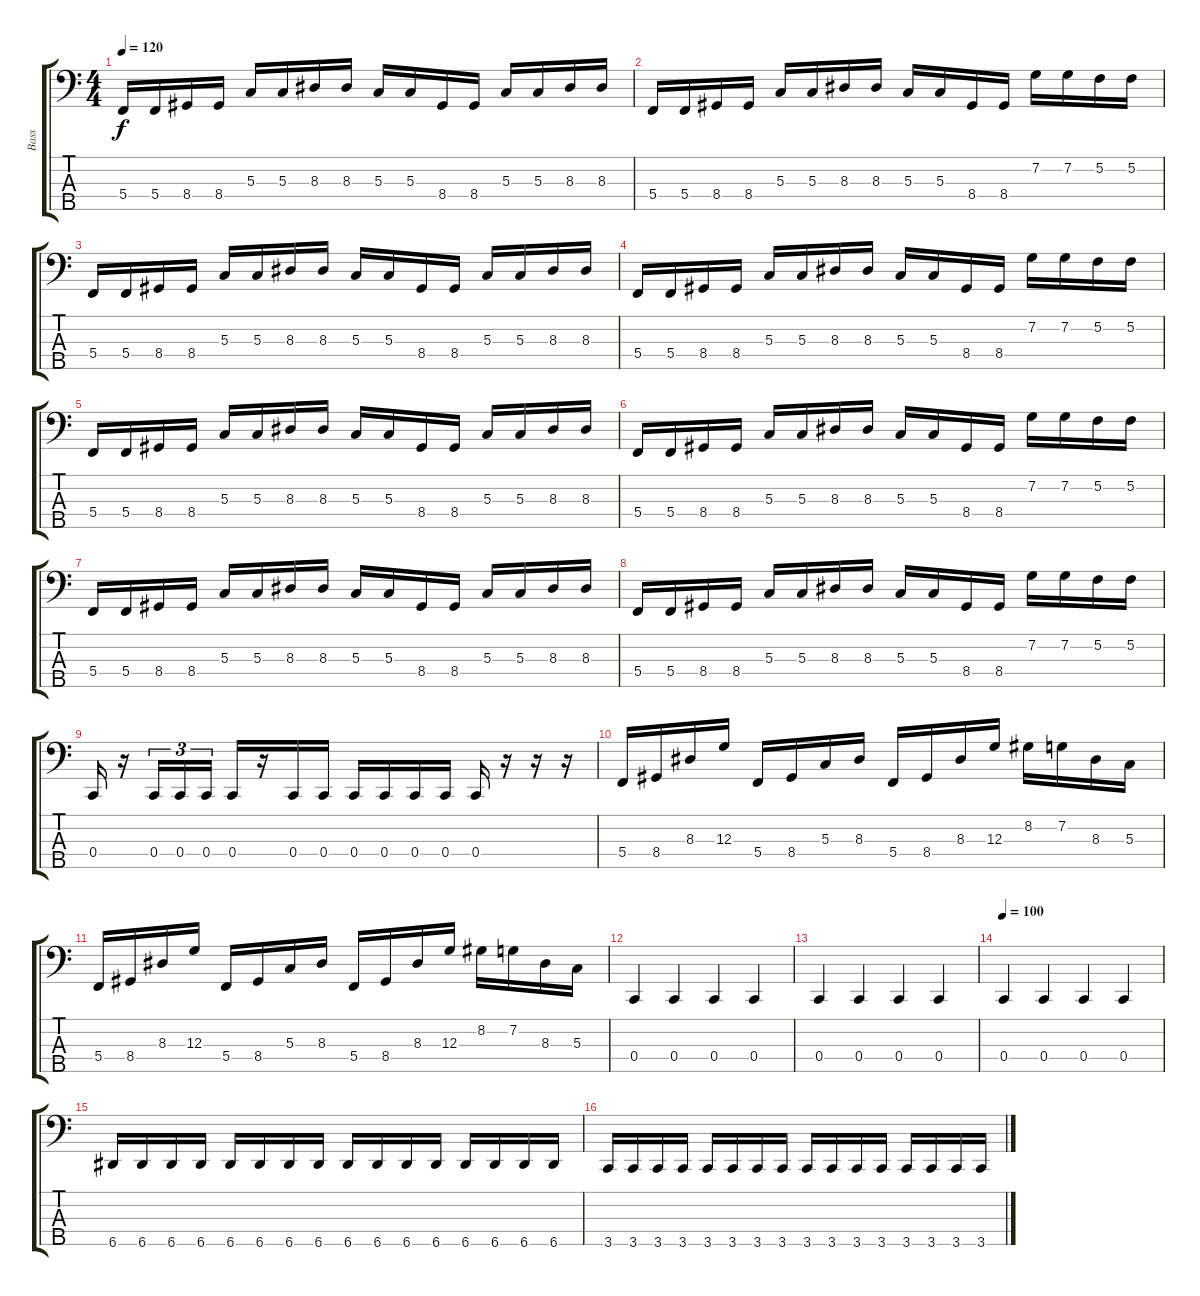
\track ("Bass" "Bass") {instrument electricbasspick}
\staff {score tabs}
\tuning (F2 C2 G1 C1 A0) {hide}
\ts (4 4)
\tempo 120
\clef f4
\ks c
5.4.16{dy f} 5.4.16 8.4.16 8.4.16 5.3.16 5.3.16 8.3.16 8.3.16 5.3.16 5.3.16 8.4.16 8.4.16 5.3.16 5.3.16 8.3.16 8.3.16 |
5.4.16 5.4.16 8.4.16 8.4.16 5.3.16 5.3.16 8.3.16 8.3.16 5.3.16 5.3.16 8.4.16 8.4.16 7.2.16 7.2.16 5.2.16 5.2.16 |
5.4.16 5.4.16 8.4.16 8.4.16 5.3.16 5.3.16 8.3.16 8.3.16 5.3.16 5.3.16 8.4.16 8.4.16 5.3.16 5.3.16 8.3.16 8.3.16 |
5.4.16 5.4.16 8.4.16 8.4.16 5.3.16 5.3.16 8.3.16 8.3.16 5.3.16 5.3.16 8.4.16 8.4.16 7.2.16 7.2.16 5.2.16 5.2.16 |
5.4.16 5.4.16 8.4.16 8.4.16 5.3.16 5.3.16 8.3.16 8.3.16 5.3.16 5.3.16 8.4.16 8.4.16 5.3.16 5.3.16 8.3.16 8.3.16 |
5.4.16 5.4.16 8.4.16 8.4.16 5.3.16 5.3.16 8.3.16 8.3.16 5.3.16 5.3.16 8.4.16 8.4.16 7.2.16 7.2.16 5.2.16 5.2.16 |
5.4.16 5.4.16 8.4.16 8.4.16 5.3.16 5.3.16 8.3.16 8.3.16 5.3.16 5.3.16 8.4.16 8.4.16 5.3.16 5.3.16 8.3.16 8.3.16 |
5.4.16 5.4.16 8.4.16 8.4.16 5.3.16 5.3.16 8.3.16 8.3.16 5.3.16 5.3.16 8.4.16 8.4.16 7.2.16 7.2.16 5.2.16 5.2.16 |
0.4.16 r.16 0.4.16{tu (3 2)} 0.4.16{tu (3 2)} 0.4.16{tu (3 2)} 0.4.16 r.16 0.4.16 0.4.16 0.4.16 0.4.16 0.4.16 0.4.16 0.4.16 r.16 r.16 r.16 |
5.4.16 8.4.16 8.3.16 12.3.16 5.4.16 8.4.16 5.3.16 8.3.16 5.4.16 8.4.16 8.3.16 12.3.16 8.2.16 7.2.16 8.3.16 5.3.16 |
5.4.16 8.4.16 8.3.16 12.3.16 5.4.16 8.4.16 5.3.16 8.3.16 5.4.16 8.4.16 8.3.16 12.3.16 8.2.16 7.2.16 8.3.16 5.3.16 |
0.4.4 0.4.4 0.4.4 0.4.4 |
0.4.4 0.4.4 0.4.4 0.4.4 |
\tempo 100
0.4.4 0.4.4 0.4.4 0.4.4 |
6.5.16 6.5.16 6.5.16 6.5.16 6.5.16 6.5.16 6.5.16 6.5.16 6.5.16 6.5.16 6.5.16 6.5.16 6.5.16 6.5.16 6.5.16 6.5.16 |
3.5.16 3.5.16 3.5.16 3.5.16 3.5.16 3.5.16 3.5.16 3.5.16 3.5.16 3.5.16 3.5.16 3.5.16 3.5.16 3.5.16 3.5.16 3.5.16
